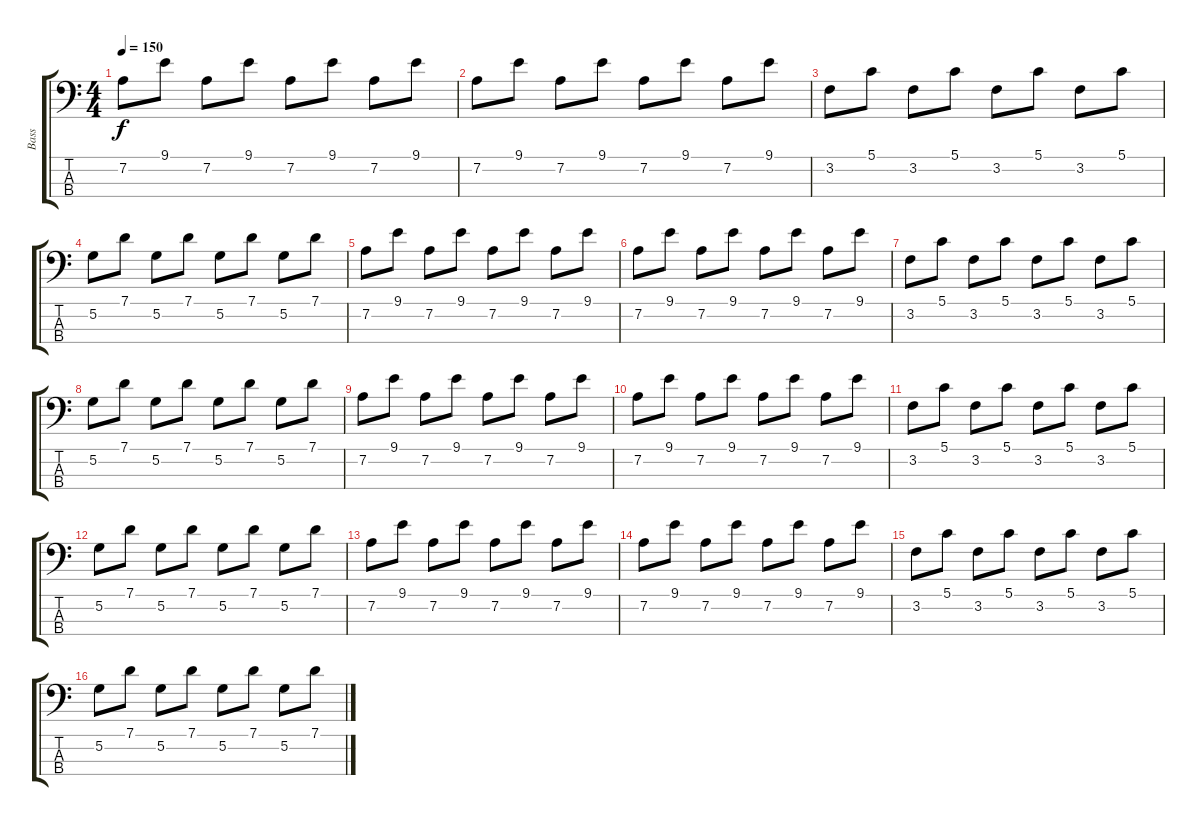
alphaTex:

\track ("Bass" "Bass") {instrument electricbassfinger}
\staff {score tabs}
\tuning (G2 D2 A1 E1) {hide}
\ts (4 4)
\tempo 150
\clef f4
\ks c
7.2.8{dy f} 9.1.8 7.2.8 9.1.8 7.2.8 9.1.8 7.2.8 9.1.8 |
7.2.8 9.1.8 7.2.8 9.1.8 7.2.8 9.1.8 7.2.8 9.1.8 |
3.2.8 5.1.8 3.2.8 5.1.8 3.2.8 5.1.8 3.2.8 5.1.8 |
5.2.8 7.1.8 5.2.8 7.1.8 5.2.8 7.1.8 5.2.8 7.1.8 |
7.2.8 9.1.8 7.2.8 9.1.8 7.2.8 9.1.8 7.2.8 9.1.8 |
7.2.8 9.1.8 7.2.8 9.1.8 7.2.8 9.1.8 7.2.8 9.1.8 |
3.2.8 5.1.8 3.2.8 5.1.8 3.2.8 5.1.8 3.2.8 5.1.8 |
5.2.8 7.1.8 5.2.8 7.1.8 5.2.8 7.1.8 5.2.8 7.1.8 |
7.2.8 9.1.8 7.2.8 9.1.8 7.2.8 9.1.8 7.2.8 9.1.8 |
7.2.8 9.1.8 7.2.8 9.1.8 7.2.8 9.1.8 7.2.8 9.1.8 |
3.2.8 5.1.8 3.2.8 5.1.8 3.2.8 5.1.8 3.2.8 5.1.8 |
5.2.8 7.1.8 5.2.8 7.1.8 5.2.8 7.1.8 5.2.8 7.1.8 |
7.2.8 9.1.8 7.2.8 9.1.8 7.2.8 9.1.8 7.2.8 9.1.8 |
7.2.8 9.1.8 7.2.8 9.1.8 7.2.8 9.1.8 7.2.8 9.1.8 |
3.2.8 5.1.8 3.2.8 5.1.8 3.2.8 5.1.8 3.2.8 5.1.8 |
5.2.8 7.1.8 5.2.8 7.1.8 5.2.8 7.1.8 5.2.8 7.1.8
